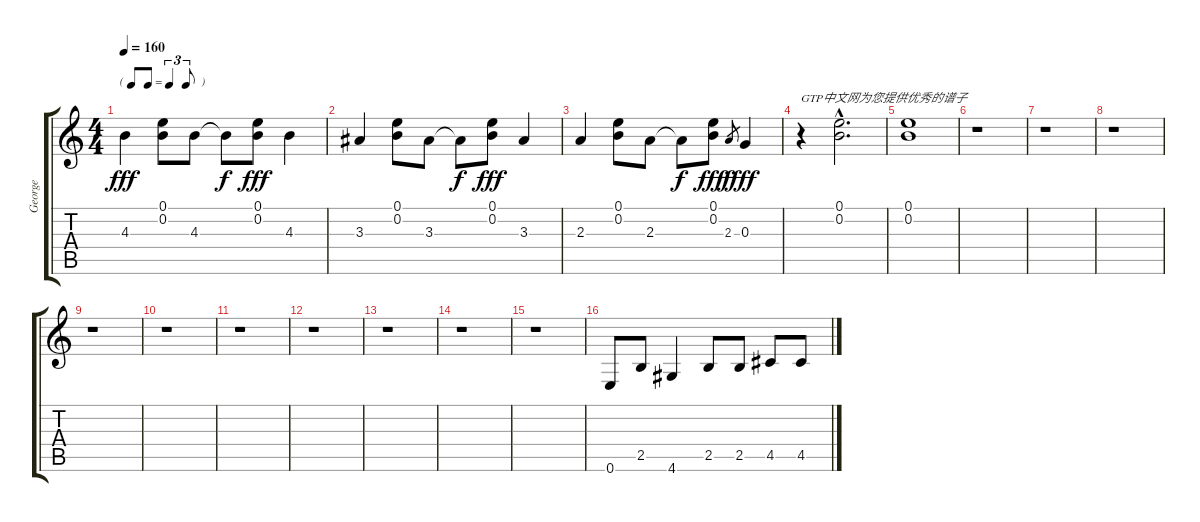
\track ("George" "George") {instrument electricguitarmuted}
\staff {score tabs}
\tuning (E4 B3 G3 D3 A2 E2) {hide}
\ts (4 4)
\tf triplet8th
\tempo 160
\clef g2
\ks c
4.3.4{dy fff instrument electricguitarmuted} (0.1 0.2).8 4.3.8 4.3{t}.8{dy f} (0.1 0.2).8{dy fff} 4.3.4 |
3.3.4 (0.1 0.2).8 3.3.8 3.3{t}.8{dy f} (0.1 0.2).8{dy fff} 3.3.4 |
2.3.4 (0.1 0.2).8 2.3.8 2.3{t}.8{dy f} (0.1 0.2).8{dy fff} 2.3.8{gr dy f} 0.3.4{dy fff} |
r.4{txt "GTP中文网为您提供优秀的谱子"} (0.1{hac} 0.2{hac}).2{d} |
(0.1 0.2).1 |
r.1 |
r.1 |
r.1 |
r.1 |
r.1 |
r.1 |
r.1 |
r.1 |
r.1 |
r.1 |
0.6.8{volume 16} 2.5.8 4.6.4 2.5.8 2.5.8 4.5.8 4.5.8
